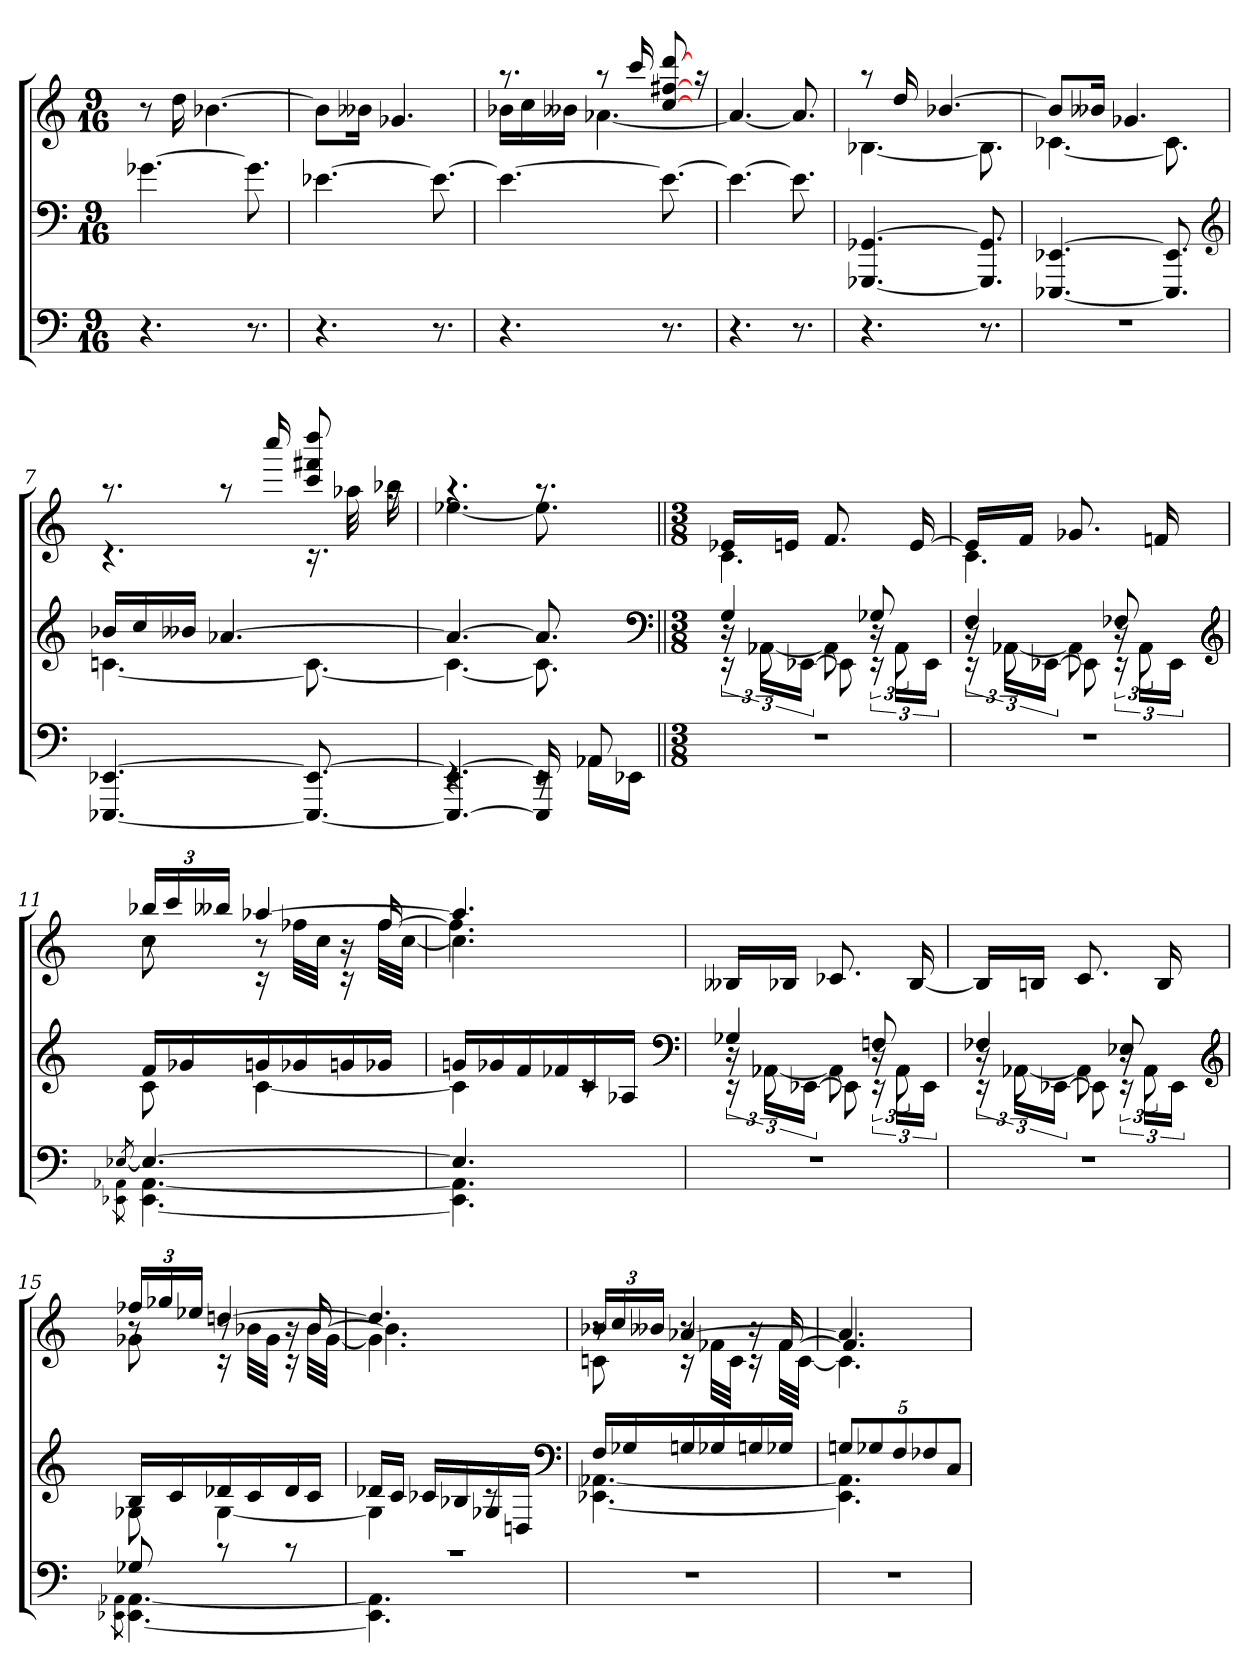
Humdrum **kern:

**kern	**kern	**kern
*part3	*part2	*part1
*staff3	*staff2	*staff1
*clefF4	*clefF4	*clefG2
*k[]	*k[]	*k[]
*M9/16	*M9/16	*M9/16
=1	=1	=1
4.r	[4.g-X	8r
.	.	16dd
.	.	[4.b-X
8.r	8.g-]	.
=2	=2	=2
4.r	[4.e-X	8b-L]
.	.	16b--XJk
.	.	4.g-X
8.r	8.e-_	.
=3	=3	=3
*	*	*^
4.r	4.e-_	8.raa	16b-XLL
.	.	.	16cc
.	.	.	16b--XJJ
.	.	8raa	[4.a-X
.	.	16ccc	.
8.r	8.e-_	[8cc [8ff#X [8ddd	.
.	.	16raa	.
*	*	*v	*v
=4	=4	=4
4.r	4.e-_	4.a-_
8.r	8.e-]	8.a-]
=5	=5	=5
*	*	*^
4.r	[4.GGG-X [4.GG-X	8raa	[4.B-X
.	.	16dd	.
.	.	[4.b-X	.
8.r	8.GGG-] 8.GG-]	.	8.B-]
=6	=6	=6	=6
16%9r	[4.EEE-X [4.EE-X	8b-L]	[4.c-X
.	.	16b--XJk	.
.	.	4.g-X	.
.	8.EEE-] 8.EE-]	.	8.c-]
*	*clefG2	*	*
=7	=7	=7	=7
*	*^	*	*
[4.EEE-X [4.EE-X	16b-XLL	[4.cn	8.raa	4.rc
.	16cc	.	.	.
.	16b--XJJ	.	.	.
.	[4.a-X	.	8raa	.
.	.	.	16cccc	.
8.EEE-_ 8.EE-_	.	8.c_	8ccc 8fff#X 8dddd	16.rc
.	.	.	.	32aa-X
.	.	.	16raa	16bb-X
=8	=8	=8	=8	=8
*^	*	*	*	*
4.EEE-_ 4.EE-_	4.rEE	4.a-_	4.c_	4.raa	[4.ee-X
16EEE-] 16EE-]	16rEE	8.a-]	8.c]	8.raa	8.ee-]
8AA-X	16AA-XLL	.	.	.	.
.	16EE-XJJ	.	.	.	.
*v	*v	*	*	*	*
*	*v	*v	*	*
*	*clefF4	*	*
=9||	=9||	=9||	=9||
*M3/8	*M3/8	*M3/8	*
*	*^	*	*
*	*	*^	*	*
4.r	4G	24rEE	24r	16e-XLL	4.c
.	.	[12AA-X	24AA-X\LL	.	.
.	.	.	.	16enJJ	.
.	.	.	[24EE-X\JJ	.	.
.	.	8AA-]	8EE-\]	8.f	.
.	8G-X	24rEE	24r	.	.
.	.	12AA-	24AA-\LL	.	.
.	.	.	.	[16e	.
.	.	.	24EE-\JJ	.	.
=10	=10	=10	=10	=10	=10
4.r	4F	24rEE	24r	16eLL]	4.c
.	.	[12AA-X	24AA-X\LL	.	.
.	.	.	.	16fJJ	.
.	.	.	[24EE-X\JJ	.	.
.	.	8AA-]	8EE-\]	8.g-X	.
.	8F-X	24rEE	24r	.	.
.	.	12AA-	24AA-\LL	.	.
.	.	.	.	16fn	.
.	.	.	24EE-\JJ	.	.
*	*v	*v	*v	*	*
*	*	*v	*v
*	*clefG2	*
=11	=11	=11
*^	*	*
[8qE-X/	8qEE-X\ 8qAA-X\	.	.
*	*	*^	*^
*	*	*	*	*	*^
4.E-_	4.EE-_ 4.AA-_	16fLL	8c	24bb-XLL	8cc	8r
.	.	.	.	24ccc	.	.
.	.	16g-X	.	.	.	.
.	.	.	.	24bb--XJJ	.	.
.	.	16gn	[4c	[4aa-X	16rc	8r
.	.	16g-X	.	.	32ff-XLLL	.
.	.	.	.	.	32ccJJJ	.
.	.	16gn	.	.	16rc	16r
.	.	16g-XJJ	.	.	32ff-LLL	[16ff-/
.	.	.	.	.	[32ccJJJ	.
=12	=12	=12	=12	=12	=12	=12
4.E-]	4.EE-] 4.AA-]	16gnLL	4c]	4.aa-]	4.cc]	4.ff-\]
.	.	16g-X	.	.	.	.
.	.	16f	.	.	.	.
.	.	16f-X	.	.	.	.
.	.	16c	8rc	.	.	.
.	.	16A-XJJ	.	.	.	.
*v	*v	*	*	*v	*v	*v
*	*v	*v	*
*	*clefF4	*
=13	=13	=13
*	*^	*
*	*	*^	*
4.r	4G-X	24rEE	24r	16B--XLL
.	.	[12AA-X	24AA-X\LL	.
.	.	.	.	16B-XJJ
.	.	.	[24EE-X\JJ	.
.	.	8AA-]	8EE-\]	8.c-X
.	8Fn	24rEE	24r	.
.	.	12AA-	24AA-\LL	.
.	.	.	.	[16B-
.	.	.	24EE-\JJ	.
=14	=14	=14	=14	=14
4.r	4F-X	24rEE	24r	16B-LL]
.	.	[12AA-X	24AA-X\LL	.
.	.	.	.	16BnJJ
.	.	.	[24EE-X\JJ	.
.	.	8AA-]	8EE-\]	8.c
.	8E-X	24rEE	24r	.
.	.	12AA-	24AA-\LL	.
.	.	.	.	16B
.	.	.	24EE-\JJ	.
*	*v	*v	*v	*
*	*clefG2	*
=15	=15	=15
*^	*	*
.	8qEE-X\ 8qAA-X\	.	.
*	*	*^	*^
*	*	*	*	*	*^
8G-X	4.EE-_ 4.AA-_	16BLL	8G-X	24ff-XLL	8g-X	8r
.	.	.	.	24gg-X	.	.
.	.	16c	.	.	.	.
.	.	.	.	24ee-XJJ	.	.
8rc	.	16d-X	[4G-	[4ddn	16rc	8r
.	.	16c	.	.	32b-XLLL	.
.	.	.	.	.	32g-JJJ	.
8rc	.	16d-	.	.	16rc	16r
.	.	16cJJ	.	.	32b-LLL	[16b-/
.	.	.	.	.	[32g-JJJ	.
=16	=16	=16	=16	=16	=16	=16
4.rc	4.EE-] 4.AA-]	16d-XLL	4G-]	4.dd]	4.g-]	4.b-\]
.	.	16cJJ	.	.	.	.
.	.	16c-XLL	.	.	.	.
.	.	16B-X	.	.	.	.
.	.	16G-X	8rc	.	.	.
.	.	16DnJJ	.	.	.	.
*v	*v	*	*	*	*	*
*	*clefF4	*	*	*	*
=17	=17	=17	=17	=17	=17
4.r	16FLL	[4.EE-X [4.AA-X	24b-XLL	8cn	8r
.	.	.	24cc	.	.
.	16G-X	.	.	.	.
.	.	.	24b--XJJ	.	.
.	16Gn	.	[4a-X	16rc	8r
.	16G-X	.	.	32f-XLLL	.
.	.	.	.	32cJJJ	.
.	16Gn	.	.	16rc	16r
.	16G-XJJ	.	.	32f-LLL	[16f-/
.	.	.	.	[32cJJJ	.
=18	=18	=18	=18	=18	=18
4.r	40%3GnL	4.EE-] 4.AA-]	4.a-]	4.c]	4.f-/]
.	40%3G-X	.	.	.	.
.	40%3F	.	.	.	.
.	40%3F-X	.	.	.	.
.	40%3CJ	.	.	.	.
*	*v	*v	*	*	*
*	*	*v	*v	*v
=	=	=
*-	*-	*-
